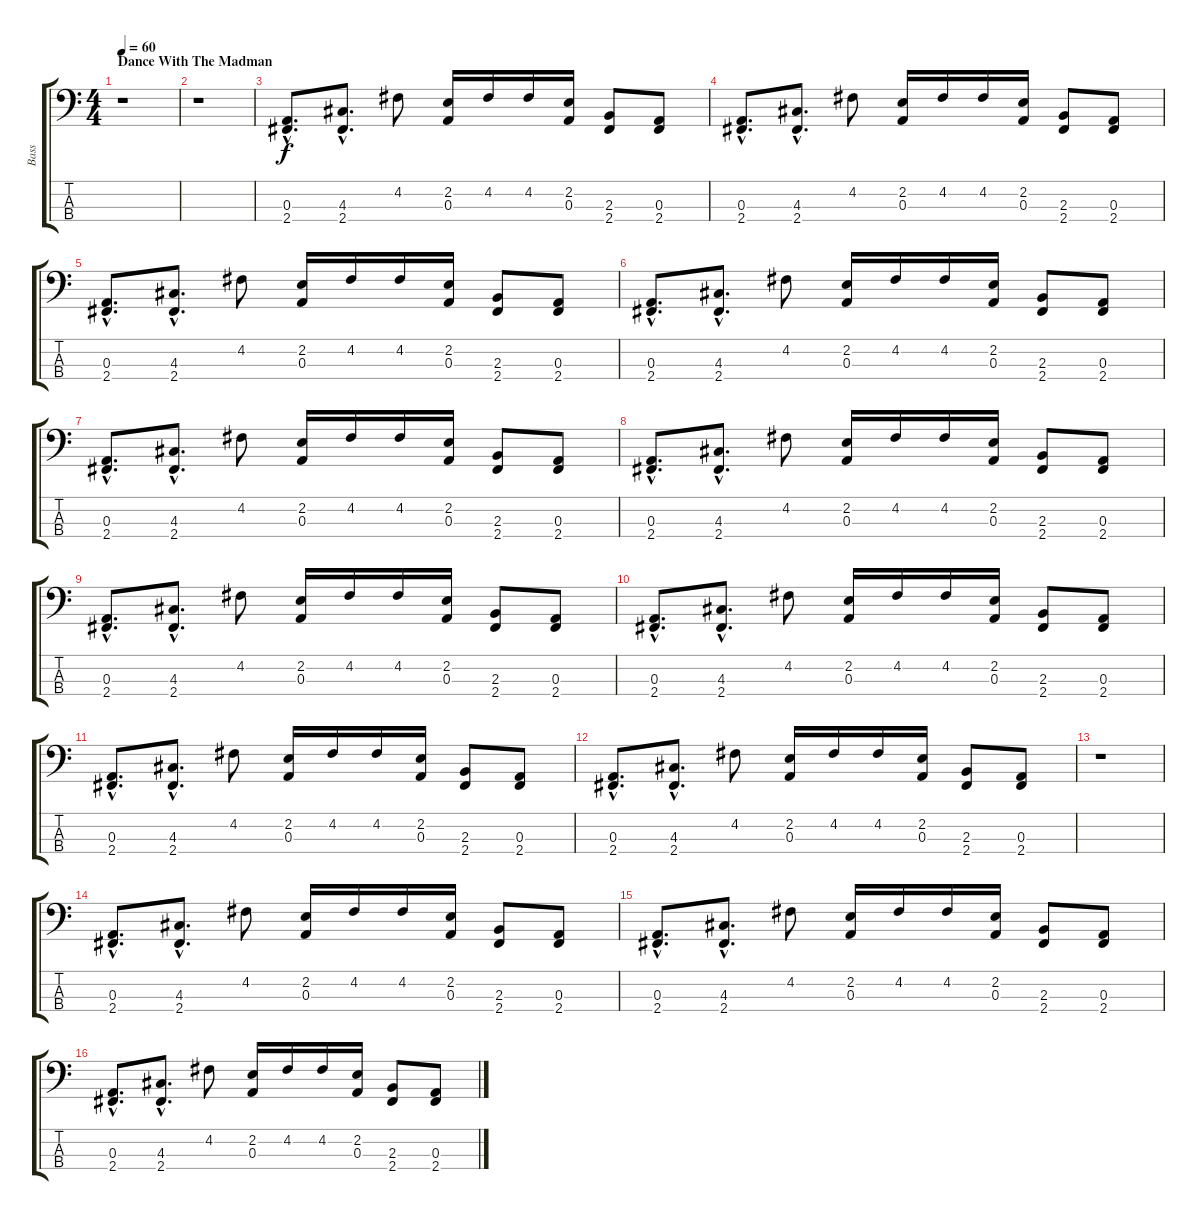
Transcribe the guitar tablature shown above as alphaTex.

\track ("Bass" "Bass") {instrument electricbasspick}
\staff {score tabs}
\tuning (G2 D2 A1 E1) {hide}
\ts (4 4)
\section ("" "Dance With The Madman")
\tempo 60
\clef f4
\ks c
r.1{dy f} |
r.1 |
(0.3{hac} 2.4{hac}).8{d} (4.3{hac} 2.4{hac}).8{d} 4.2.8 (2.2 0.3).16 4.2.16 4.2.16 (2.2 0.3).16 (2.3 2.4).8 (0.3 2.4).8 |
(0.3{hac} 2.4{hac}).8{d} (4.3{hac} 2.4{hac}).8{d} 4.2.8 (2.2 0.3).16 4.2.16 4.2.16 (2.2 0.3).16 (2.3 2.4).8 (0.3 2.4).8 |
(0.3{hac} 2.4{hac}).8{d} (4.3{hac} 2.4{hac}).8{d} 4.2.8 (2.2 0.3).16 4.2.16 4.2.16 (2.2 0.3).16 (2.3 2.4).8 (0.3 2.4).8 |
(0.3{hac} 2.4{hac}).8{d} (4.3{hac} 2.4{hac}).8{d} 4.2.8 (2.2 0.3).16 4.2.16 4.2.16 (2.2 0.3).16 (2.3 2.4).8 (0.3 2.4).8 |
(0.3{hac} 2.4{hac}).8{d} (4.3{hac} 2.4{hac}).8{d} 4.2.8 (2.2 0.3).16 4.2.16 4.2.16 (2.2 0.3).16 (2.3 2.4).8 (0.3 2.4).8 |
(0.3{hac} 2.4{hac}).8{d} (4.3{hac} 2.4{hac}).8{d} 4.2.8 (2.2 0.3).16 4.2.16 4.2.16 (2.2 0.3).16 (2.3 2.4).8 (0.3 2.4).8 |
(0.3{hac} 2.4{hac}).8{d} (4.3{hac} 2.4{hac}).8{d} 4.2.8 (2.2 0.3).16 4.2.16 4.2.16 (2.2 0.3).16 (2.3 2.4).8 (0.3 2.4).8 |
(0.3{hac} 2.4{hac}).8{d} (4.3{hac} 2.4{hac}).8{d} 4.2.8 (2.2 0.3).16 4.2.16 4.2.16 (2.2 0.3).16 (2.3 2.4).8 (0.3 2.4).8 |
(0.3{hac} 2.4{hac}).8{d} (4.3{hac} 2.4{hac}).8{d} 4.2.8 (2.2 0.3).16 4.2.16 4.2.16 (2.2 0.3).16 (2.3 2.4).8 (0.3 2.4).8 |
(0.3{hac} 2.4{hac}).8{d} (4.3{hac} 2.4{hac}).8{d} 4.2.8 (2.2 0.3).16 4.2.16 4.2.16 (2.2 0.3).16 (2.3 2.4).8 (0.3 2.4).8 |
r.1 |
(0.3{hac} 2.4{hac}).8{d} (4.3{hac} 2.4{hac}).8{d} 4.2.8 (2.2 0.3).16 4.2.16 4.2.16 (2.2 0.3).16 (2.3 2.4).8 (0.3 2.4).8 |
(0.3{hac} 2.4{hac}).8{d} (4.3{hac} 2.4{hac}).8{d} 4.2.8 (2.2 0.3).16 4.2.16 4.2.16 (2.2 0.3).16 (2.3 2.4).8 (0.3 2.4).8 |
(0.3{hac} 2.4{hac}).8{d} (4.3{hac} 2.4{hac}).8{d} 4.2.8 (2.2 0.3).16 4.2.16 4.2.16 (2.2 0.3).16 (2.3 2.4).8 (0.3 2.4).8
